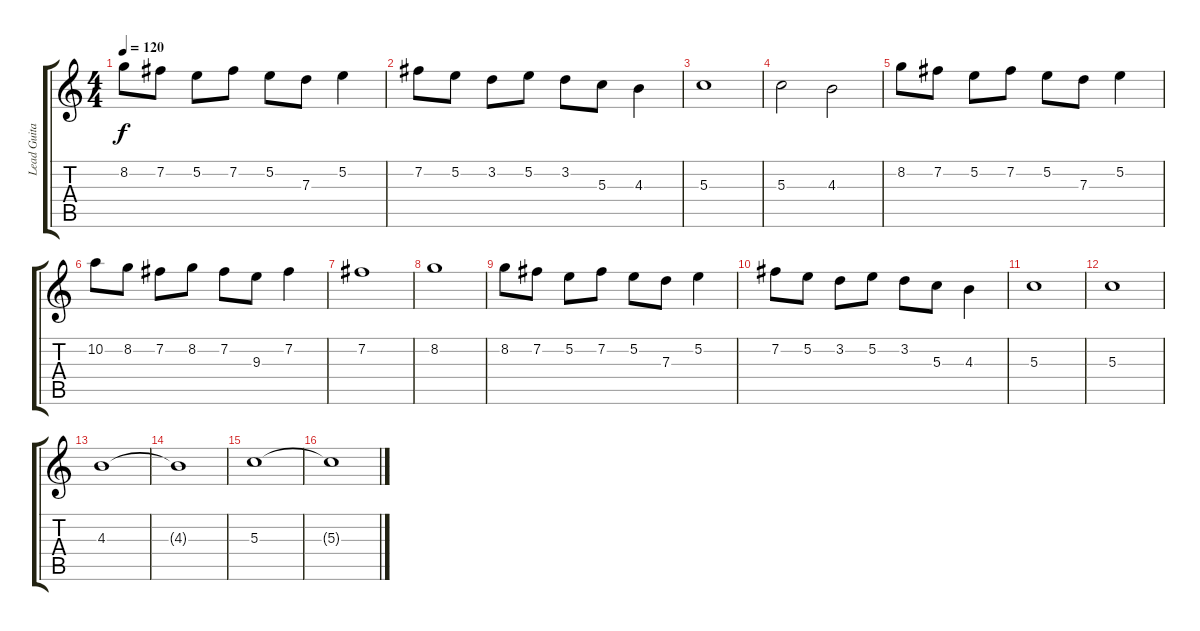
\track ("Lead Guitar 2" "Lead Guita") {instrument overdrivenguitar}
\staff {score tabs}
\tuning (E4 B3 G3 D3 A2 E2) {hide}
\ts (4 4)
\tempo 120
\clef g2
\ks c
8.2.8{dy f volume 16} 7.2.8 5.2.8 7.2.8 5.2.8 7.3.8 5.2.4 |
7.2.8 5.2.8 3.2.8 5.2.8 3.2.8 5.3.8 4.3.4 |
5.3.1 |
5.3.2 4.3.2 |
8.2.8 7.2.8 5.2.8 7.2.8 5.2.8 7.3.8 5.2.4 |
10.2.8 8.2.8 7.2.8 8.2.8 7.2.8 9.3.8 7.2.4 |
7.2.1 |
8.2.1 |
8.2.8 7.2.8 5.2.8 7.2.8 5.2.8 7.3.8 5.2.4 |
7.2.8 5.2.8 3.2.8 5.2.8 3.2.8 5.3.8 4.3.4 |
5.3.1 |
5.3.1 |
4.3.1 |
4.3{t}.1 |
5.3.1 |
5.3{t}.1
